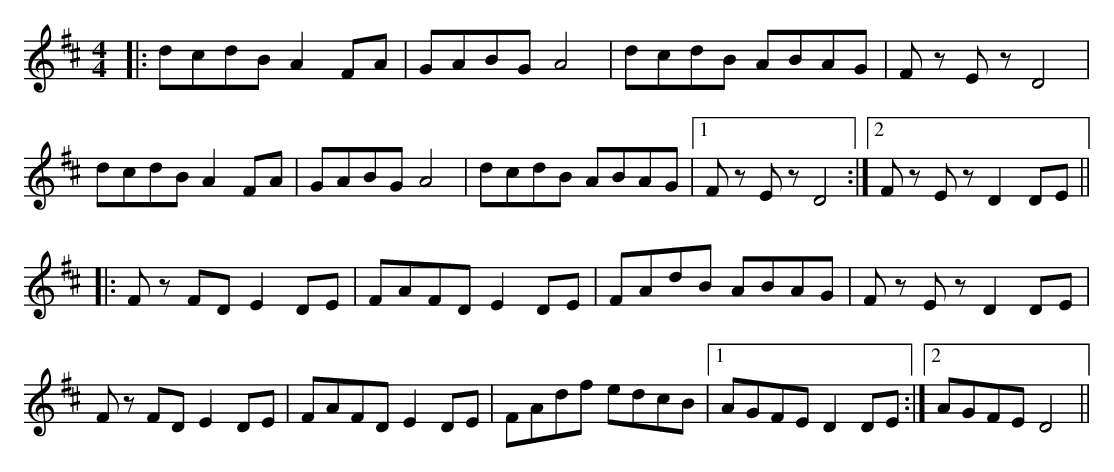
X:1
M:4/4
K:D
|:dcdB A2 FA|GABG A4|dcdB ABAG|F z E z D4|
dcdB A2 FA|GABG A4|dcdB ABAG|1 F z E z D4:|2 F z E z D2 DE||
|:F z FD E2 DE|FAFD E2 DE|FAdB ABAG|F z E z D2 DE|
F z FD E2 DE|FAFD E2 DE|FAdf edcB|1 AGFE D2 DE:|2 AGFE D4||
